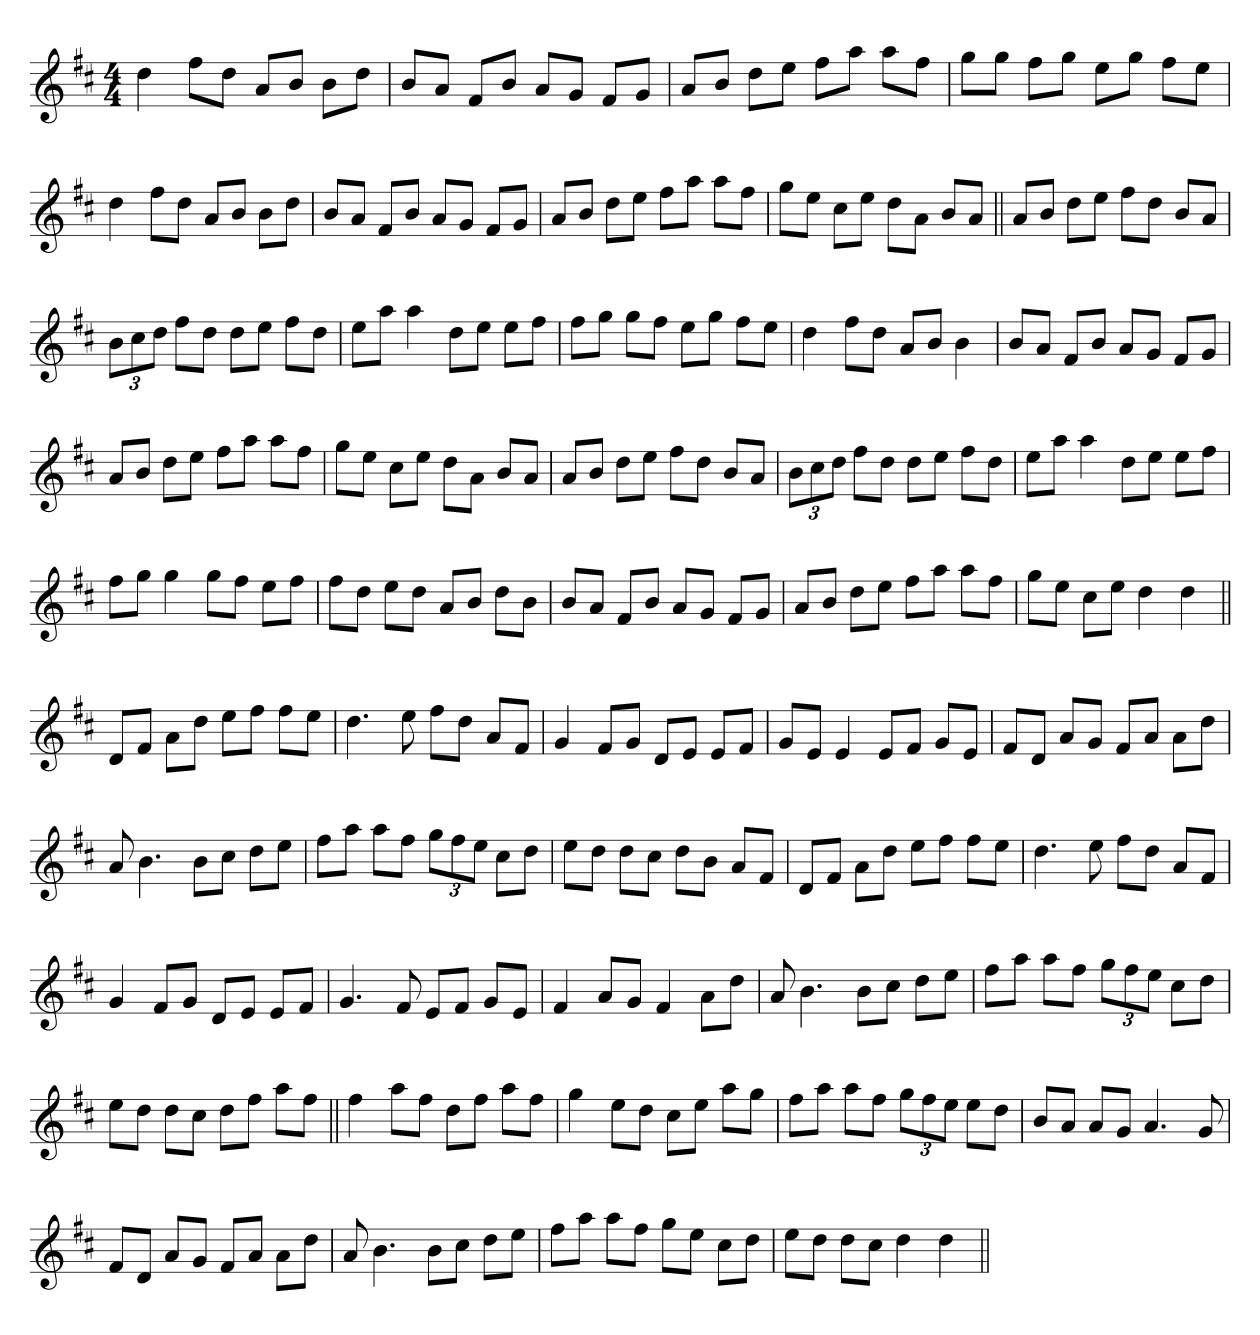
**kern
*part1
*staff1
*clefG2
*k[f#c#]
*D:
*M4/4
=1
4dd
8ff#L
8ddJ
8aL
8bJ
8bL
8ddJ
=
8bL
8aJ
8f#L
8bJ
8aL
8gJ
8f#L
8gJ
=
8aL
8bJ
8ddL
8eeJ
8ff#L
8aaJ
8aaL
8ff#J
=
8ggL
8ggJ
8ff#L
8ggJ
8eeL
8ggJ
8ff#L
8eeJ
=
4dd
8ff#L
8ddJ
8aL
8bJ
8bL
8ddJ
=
8bL
8aJ
8f#L
8bJ
8aL
8gJ
8f#L
8gJ
=
8aL
8bJ
8ddL
8eeJ
8ff#L
8aaJ
8aaL
8ff#J
=
8ggL
8eeJ
8cc#L
8eeJ
8ddL
8aJ
8bL
8aJ
=||
8aL
8bJ
8ddL
8eeJ
8ff#L
8ddJ
8bL
8aJ
=
12bL
12cc#
12ddJ
8ff#L
8ddJ
8ddL
8eeJ
8ff#L
8ddJ
=
8eeL
8aaJ
4aa
8ddL
8eeJ
8eeL
8ff#J
=
8ff#L
8ggJ
8ggL
8ff#J
8eeL
8ggJ
8ff#L
8eeJ
=
4dd
8ff#L
8ddJ
8aL
8bJ
4b
=
8bL
8aJ
8f#L
8bJ
8aL
8gJ
8f#L
8gJ
=
8aL
8bJ
8ddL
8eeJ
8ff#L
8aaJ
8aaL
8ff#J
=
8ggL
8eeJ
8cc#L
8eeJ
8ddL
8aJ
8bL
8aJ
=
8aL
8bJ
8ddL
8eeJ
8ff#L
8ddJ
8bL
8aJ
=
12bL
12cc#
12ddJ
8ff#L
8ddJ
8ddL
8eeJ
8ff#L
8ddJ
=
8eeL
8aaJ
4aa
8ddL
8eeJ
8eeL
8ff#J
=
8ff#L
8ggJ
4gg
8ggL
8ff#J
8eeL
8ff#J
=
8ff#L
8ddJ
8eeL
8ddJ
8aL
8bJ
8ddL
8bJ
=
8bL
8aJ
8f#L
8bJ
8aL
8gJ
8f#L
8gJ
=
8aL
8bJ
8ddL
8eeJ
8ff#L
8aaJ
8aaL
8ff#J
=
8ggL
8eeJ
8cc#L
8eeJ
4dd
4dd
=||
8dL
8f#J
8aL
8ddJ
8eeL
8ff#J
8ff#L
8eeJ
=
4.dd
8ee
8ff#L
8ddJ
8aL
8f#J
=
4g
8f#L
8gJ
8dL
8eJ
8eL
8f#J
=
8gL
8eJ
4e
8eL
8f#J
8gL
8eJ
=
8f#L
8dJ
8aL
8gJ
8f#L
8aJ
8aL
8ddJ
=
8a
4.b
8bL
8cc#J
8ddL
8eeJ
=
8ff#L
8aaJ
8aaL
8ff#J
12ggL
12ff#
12eeJ
8cc#L
8ddJ
=
8eeL
8ddJ
8ddL
8cc#J
8ddL
8bJ
8aL
8f#J
=
8dL
8f#J
8aL
8ddJ
8eeL
8ff#J
8ff#L
8eeJ
=
4.dd
8ee
8ff#L
8ddJ
8aL
8f#J
=
4g
8f#L
8gJ
8dL
8eJ
8eL
8f#J
=
4.g
8f#
8eL
8f#J
8gL
8eJ
=
4f#
8aL
8gJ
4f#
8aL
8ddJ
=
8a
4.b
8bL
8cc#J
8ddL
8eeJ
=
8ff#L
8aaJ
8aaL
8ff#J
12ggL
12ff#
12eeJ
8cc#L
8ddJ
=
8eeL
8ddJ
8ddL
8cc#J
8ddL
8ff#J
8aaL
8ff#J
=||
4ff#
8aaL
8ff#J
8ddL
8ff#J
8aaL
8ff#J
=
4gg
8eeL
8ddJ
8cc#L
8eeJ
8aaL
8ggJ
=
8ff#L
8aaJ
8aaL
8ff#J
12ggL
12ff#
12eeJ
8eeL
8ddJ
=
8bL
8aJ
8aL
8gJ
4.a
8g
=
8f#L
8dJ
8aL
8gJ
8f#L
8aJ
8aL
8ddJ
=
8a
4.b
8bL
8cc#J
8ddL
8eeJ
=
8ff#L
8aaJ
8aaL
8ff#J
8ggL
8eeJ
8cc#L
8ddJ
=
8eeL
8ddJ
8ddL
8cc#J
4dd
4dd
=||
*-
